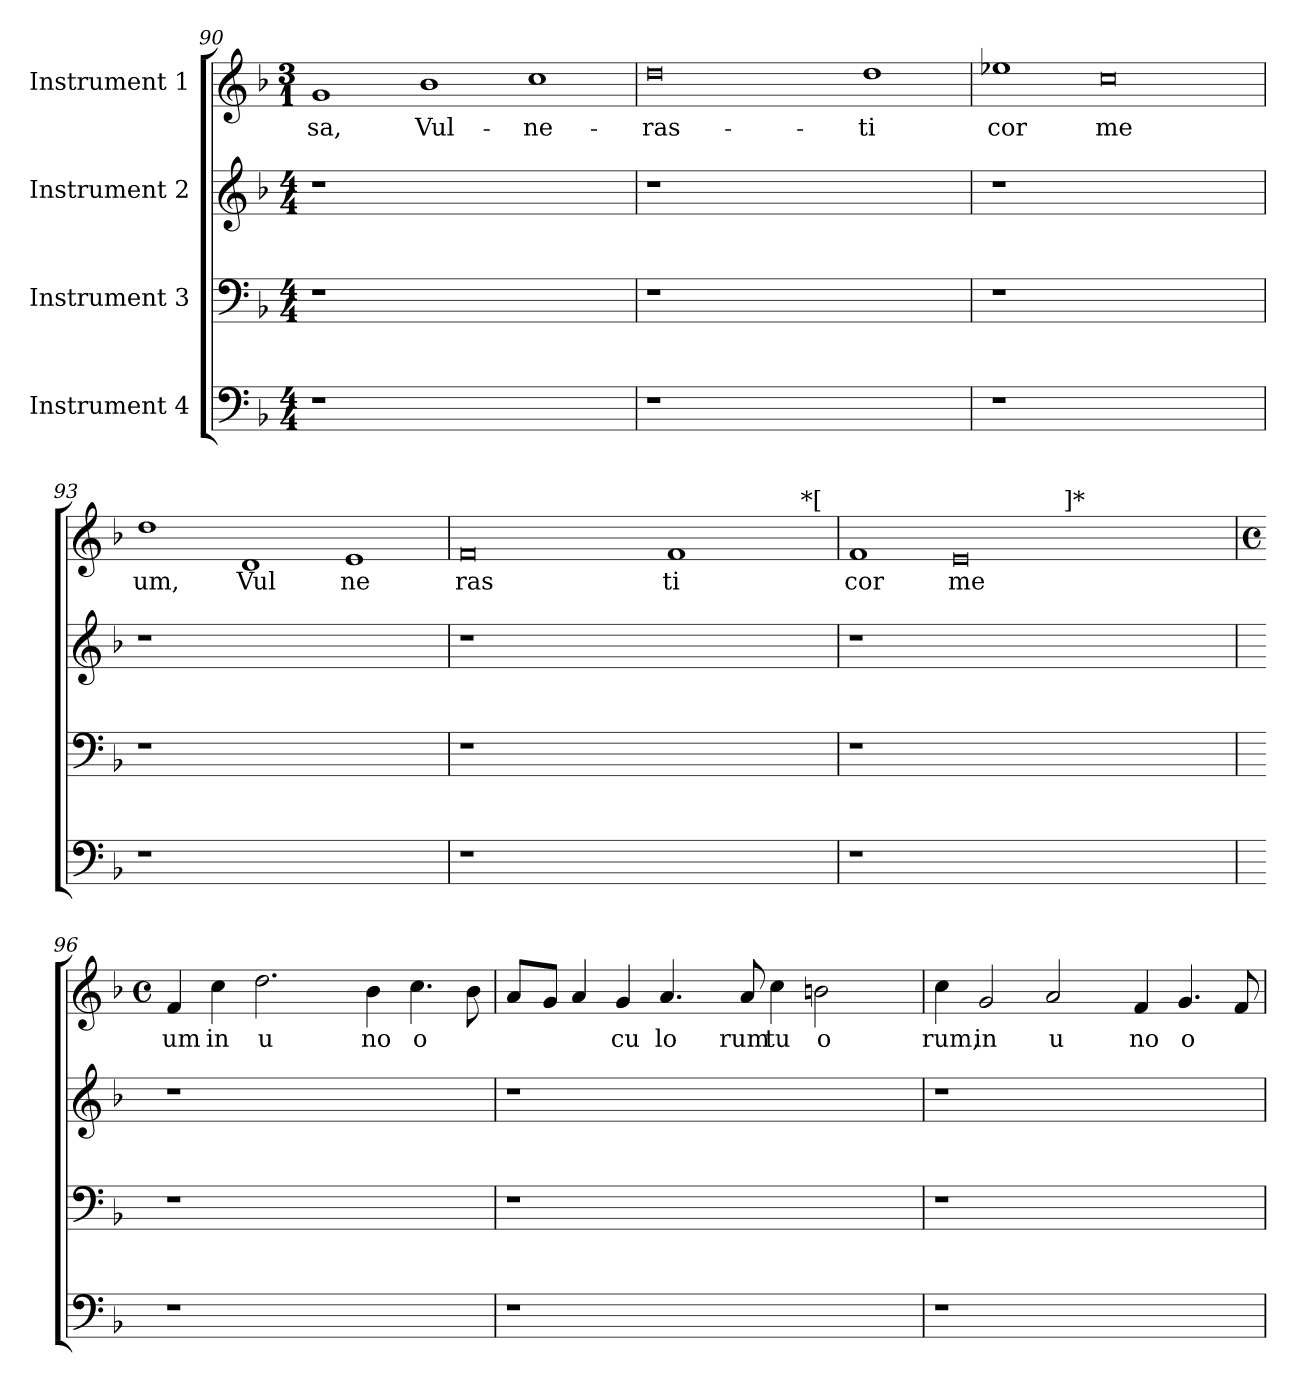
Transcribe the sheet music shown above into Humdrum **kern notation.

**kern	**kern	**kern	**kern	**text
*part4	*part3	*part2	*part1	*part1
*staff4	*staff3	*staff2	*staff1	*staff1
*I"Instrument 4	*I"Instrument 3	*I"Instrument 2	*I"Instrument 1	*
*clefF4	*clefF4	*clefG2	*clefG2	*
*k[b-]	*k[b-]	*k[b-]	*k[b-]	*
*F:	*F:	*F:	*F:	*
*M4/4	*M4/4	*M4/4	*M3/1	*
=90	=90	=90	=90	=90
!	!	!	!	!LO:LY:b:cj
1r	1r	1r	1g	-sa,
!	!	!	!	!LO:LY:b:cj
0ryy	0ryy	0ryy	1b-	Vul-
!	!	!	!	!LO:LY:b:cj
.	.	.	1cc	-ne-
=91	=91	=91	=91	=91
!	!	!	!	!LO:LY:b:cj
1r	1r	1r	0dd	-ras-
0ryy	0ryy	0ryy	.	.
!	!	!	!	!LO:LY:b:cj
.	.	.	1dd	-ti
!!LO:LB:g=z
=92	=92	=92	=92	=92
!	!	!	!	!LO:LY:b:cj
1r	1r	1r	1ee-X	cor
!	!	!	!	!LO:LY:b:cj
0ryy	0ryy	0ryy	0cc	me
=93	=93	=93	=93	=93
!	!	!	!	!LO:LY:b:cj
1r	1r	1r	1dd	um,
!	!	!	!	!LO:LY:b:cj
0ryy	0ryy	0ryy	1d	Vul
!	!	!	!	!LO:LY:b:cj
.	.	.	1e	ne
=94	=94	=94	=94	=94
!	!	!	!	!LO:LY:b:cj
*	*	*	*^	*
1r	1r	1r	0f	1ryy	ras
0ryy	0ryy	0ryy	.	1ryy	.
!	!	!	!	!	!LO:LY:b:cj
.	.	.	1f	2ryy	ti
.	.	.	.	4ryy	.
.	.	.	.	16ryy	.
!	!	!	!	!LO:TX:a:t=*[	!
.	.	.	.	8.ryy	.
=95	=95	=95	=95	=95	=95
!	!	!	!	!	!LO:LY:b:cj
1r	1r	1r	1f	1ryy	cor
!	!	!	!	!	!LO:LY:b:cj
0ryy	0ryy	0ryy	0e	2ryy	me
.	.	.	.	8ryy	.
.	.	.	.	32ryy	.
!	!	!	!	!LO:TX:a:t=]*	!
.	.	.	.	1ryy	.
.	.	.	.	4ryy	.
.	.	.	.	16.ryy	.
*	*	*	*v	*v	*
=96	=96	=96	=96	=96
*	*	*	*M4/4	*
*	*	*	*met(c)	*
*	*	*	*^	*
!	!	!	!	!	!LO:LY:b:cj
*	*	*	*v	*v	*
1r	1r	1r	4f/	um
!	!	!	!	!LO:LY:b:cj
.	.	.	4cc\	in
!	!	!	!	!LO:LY:b:cj
.	.	.	2.dd\	u
1ryy	1ryy	1ryy	.	.
!	!	!	!	!LO:LY:b:cj
.	.	.	4b-\	no
!	!	!	!	!LO:LY:b:cj
.	.	.	4.cc\	o
.	.	.	8b-\	.
!!LO:LB:g=z
=97	=97	=97	=97	=97
*	*	*	*^	*
1r	1r	1r	8a/L	16.ryy	.
.	.	.	.	1ryy	.
.	.	.	8g/J	.	.
.	.	.	4a/	.	.
!	!	!	!	!	!LO:LY:b:cj
.	.	.	4g/	.	cu
!	!	!	!	!	!LO:LY:b:cj
.	.	.	4.a/	.	lo
1ryy	1ryy	1ryy	.	.	.
.	.	.	.	2ryy	.
!	!	!	!	!	!LO:LY:b:cj
.	.	.	8a/	.	rum
!	!	!	!	!	!LO:LY:b:cj
.	.	.	4cc\	.	tu
!	!	!	!	!	!LO:LY:b:cj
.	.	.	2bn\	.	o
.	.	.	.	4ryy	.
.	.	.	.	8ryy	.
.	.	.	.	32ryy	.
=98	=98	=98	=98	=98	=98
!	!	!	!	!	!LO:LY:b:cj
*	*	*	*v	*v	*
1r	1r	1r	4cc\	rum,
!	!	!	!	!LO:LY:b:cj
.	.	.	2g/	in
!	!	!	!	!LO:LY:b:cj
.	.	.	2a/	u
1ryy	1ryy	1ryy	.	.
!	!	!	!	!LO:LY:b:cj
.	.	.	4f/	no
!	!	!	!	!LO:LY:b:cj
.	.	.	4.g/	o
.	.	.	8f/	.
=	=	=	=	=
*-	*-	*-	*-	*-
